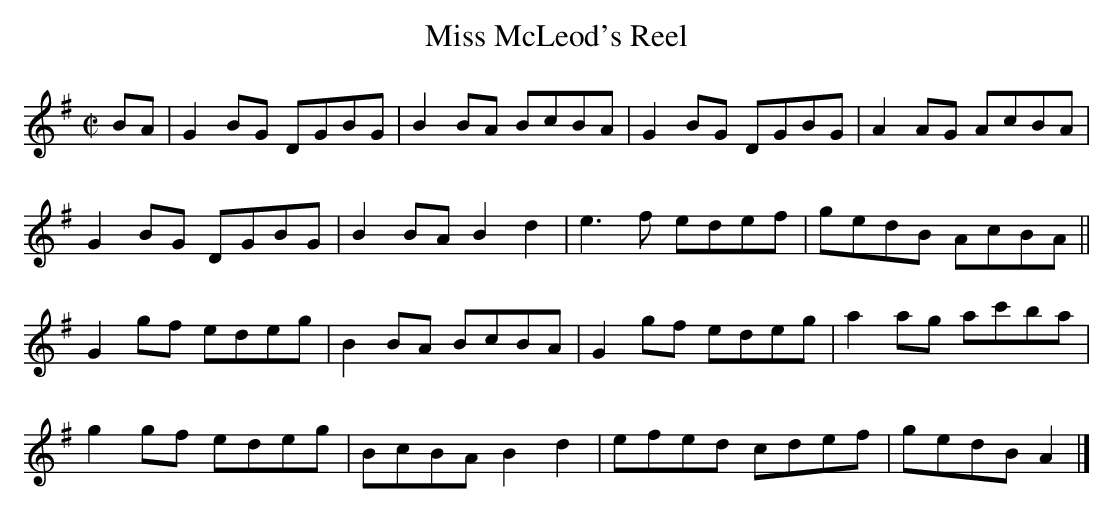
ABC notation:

X:1
T: Miss McLeod's Reel
M: C|
L: 1/8
K: G
BA | G2 BG DGBG | B2 BA BcBA  | G2 BG DGBG | A2 AG AcBA  |
     G2 BG DGBG | B2 BA B2 d2 | e3 f  edef | gedB  AcBA  ||
     G2 gf edeg | B2 BA BcBA  | G2 gf edeg | a2 ag ac'ba |
     g2 gf edeg | BcBA  B2 d2 | efed  cdef | gedB  A2    |]
